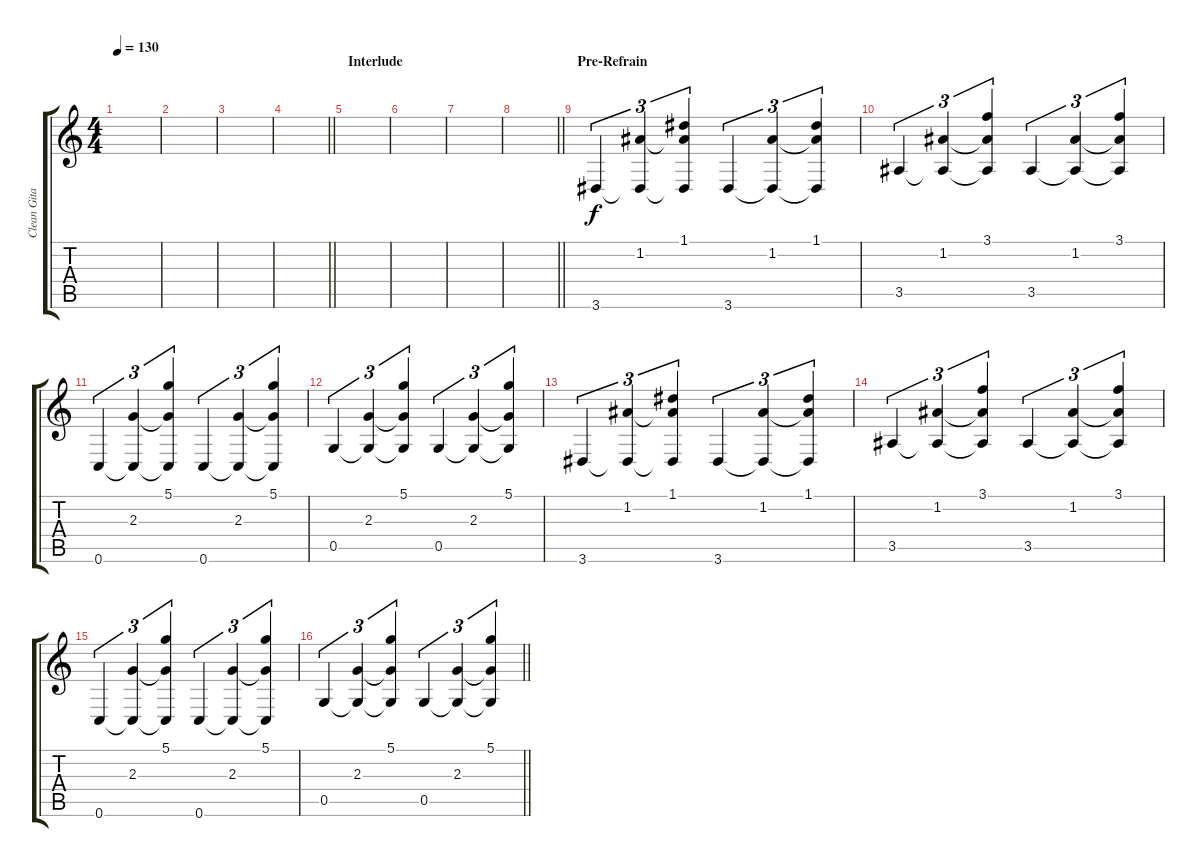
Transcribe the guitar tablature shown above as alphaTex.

\track ("Clean Gitarre" "Clean Gita") {instrument acousticguitarsteel}
\staff {score tabs}
\tuning (D4 A3 F3 C3 G2 C2) {hide}
\ts (4 4)
\tempo 130
\clef g2
\ks c
|
|
|
\barLineRight lightlight
|
\section ("" "Interlude")
|
|
|
\barLineRight lightlight
|
\section ("" "Pre-Refrain")
3.6.4{tu (3 2)} (1.2 3.6{t}).4{tu (3 2)} (1.1 1.2{t} 3.6{t}).4{tu (3 2)} 3.6.4{tu (3 2)} (1.2 3.6{t}).4{tu (3 2)} (1.1 1.2{t} 3.6{t}).4{tu (3 2)} |
3.5.4{tu (3 2)} (1.2 3.5{t}).4{tu (3 2)} (3.1 1.2{t} 3.5{t}).4{tu (3 2)} 3.5.4{tu (3 2)} (1.2 3.5{t}).4{tu (3 2)} (3.1 1.2{t} 3.5{t}).4{tu (3 2)} |
0.6.4{tu (3 2)} (2.3 0.6{t}).4{tu (3 2)} (5.1 2.3{t} 0.6{t}).4{tu (3 2)} 0.6.4{tu (3 2)} (2.3 0.6{t}).4{tu (3 2)} (5.1 2.3{t} 0.6{t}).4{tu (3 2)} |
0.5.4{tu (3 2)} (2.3 0.5{t}).4{tu (3 2)} (5.1 2.3{t} 0.5{t}).4{tu (3 2)} 0.5.4{tu (3 2)} (2.3 0.5{t}).4{tu (3 2)} (5.1 2.3{t} 0.5{t}).4{tu (3 2)} |
3.6.4{tu (3 2)} (1.2 3.6{t}).4{tu (3 2)} (1.1 1.2{t} 3.6{t}).4{tu (3 2)} 3.6.4{tu (3 2)} (1.2 3.6{t}).4{tu (3 2)} (1.1 1.2{t} 3.6{t}).4{tu (3 2)} |
3.5.4{tu (3 2)} (1.2 3.5{t}).4{tu (3 2)} (3.1 1.2{t} 3.5{t}).4{tu (3 2)} 3.5.4{tu (3 2)} (1.2 3.5{t}).4{tu (3 2)} (3.1 1.2{t} 3.5{t}).4{tu (3 2)} |
0.6.4{tu (3 2)} (2.3 0.6{t}).4{tu (3 2)} (5.1 2.3{t} 0.6{t}).4{tu (3 2)} 0.6.4{tu (3 2)} (2.3 0.6{t}).4{tu (3 2)} (5.1 2.3{t} 0.6{t}).4{tu (3 2)} |
\barLineRight lightlight
0.5.4{tu (3 2)} (2.3 0.5{t}).4{tu (3 2)} (5.1 2.3{t} 0.5{t}).4{tu (3 2)} 0.5.4{tu (3 2)} (2.3 0.5{t}).4{tu (3 2)} (5.1 2.3{t} 0.5{t}).4{tu (3 2)}
